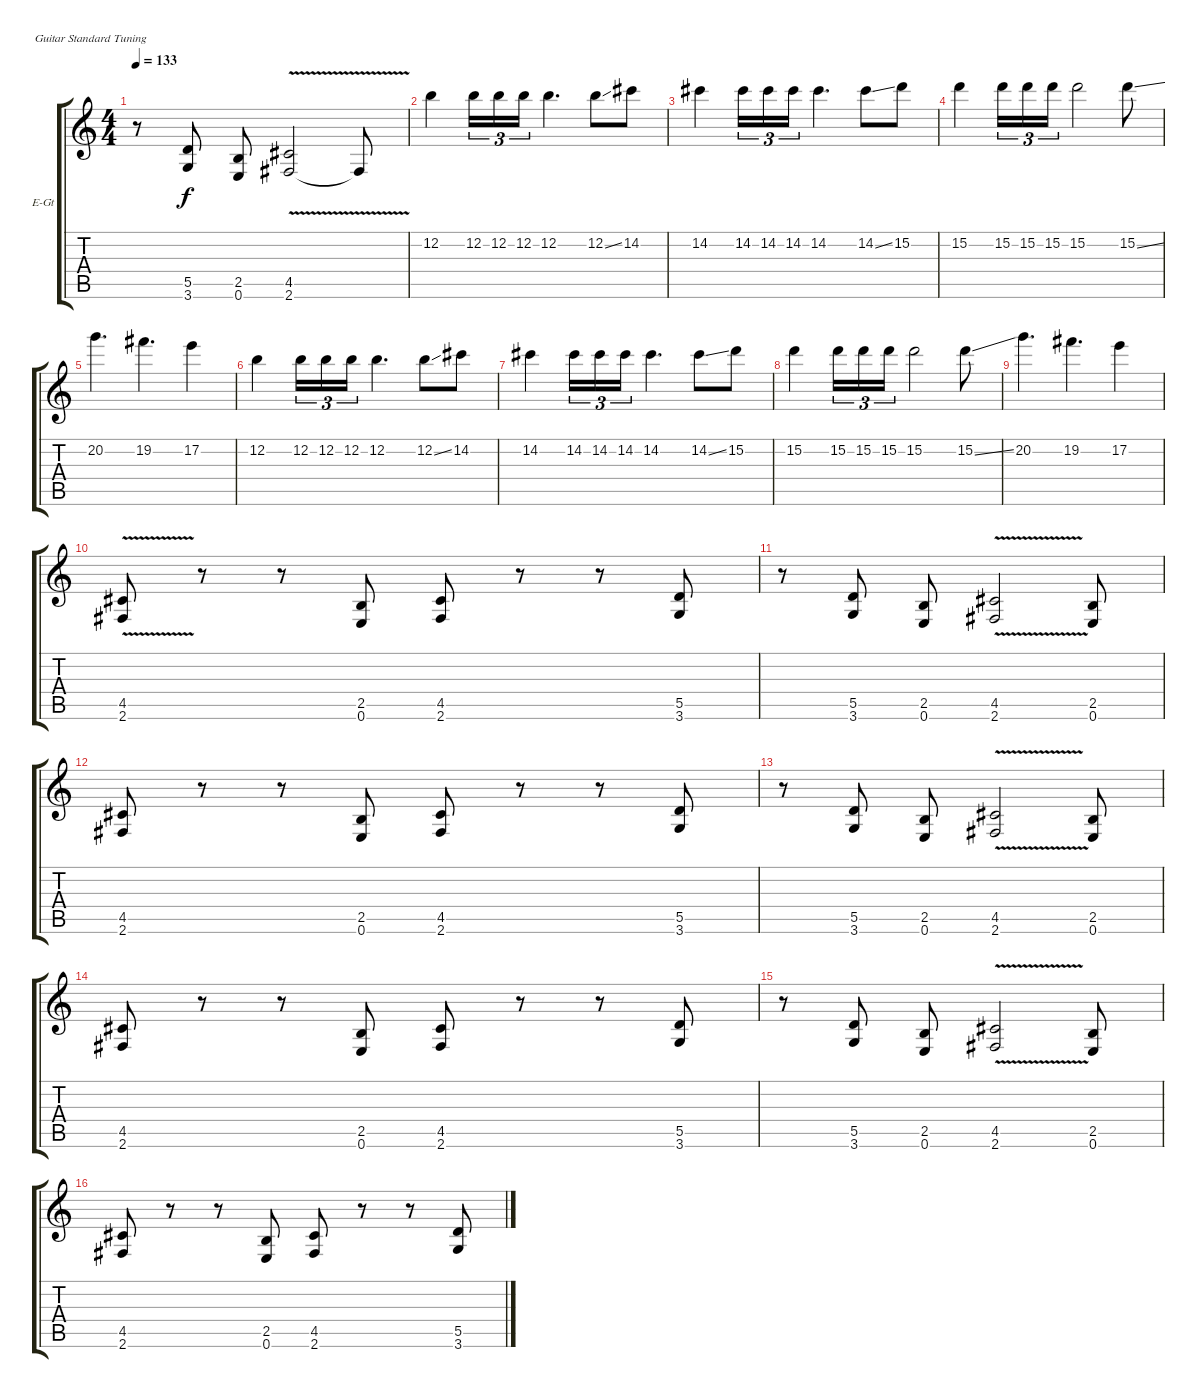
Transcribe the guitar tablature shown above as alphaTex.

\bracketExtendMode groupsimilarinstruments
\firstSystemTrackNameOrientation horizontal
\otherSystemsTrackNameOrientation horizontal
\track ("Guitar 1" "E-Gt") {instrument overdrivenguitar}
\staff {score tabs}
\tuning (E4 B3 G3 D3 A2 E2)
\ts (4 4)
\tempo 133
\clef g2
\ks c
r.8{dy f} (5.5 3.6).8 (2.5 0.6).8 (4.5{v} 2.6{v}).2 2.6{v t}.8 |
12.2.4 12.2.16{tu (3 2)} 12.2.16{tu (3 2)} 12.2.16{tu (3 2)} 12.2.4{d} 12.2{ss}.8 14.2.8 |
14.2.4 14.2.16{tu (3 2)} 14.2.16{tu (3 2)} 14.2.16{tu (3 2)} 14.2.4{d} 14.2{ss}.8 15.2.8 |
15.2.4 15.2.16{tu (3 2)} 15.2.16{tu (3 2)} 15.2.16{tu (3 2)} 15.2.2 15.2{ss}.8 |
20.2.4{d} 19.2.4{d} 17.2.4 |
12.2.4 12.2.16{tu (3 2)} 12.2.16{tu (3 2)} 12.2.16{tu (3 2)} 12.2.4{d} 12.2{ss}.8 14.2.8 |
14.2.4 14.2.16{tu (3 2)} 14.2.16{tu (3 2)} 14.2.16{tu (3 2)} 14.2.4{d} 14.2{ss}.8 15.2.8 |
15.2.4 15.2.16{tu (3 2)} 15.2.16{tu (3 2)} 15.2.16{tu (3 2)} 15.2.2 15.2{ss}.8 |
20.2.4{d} 19.2.4{d} 17.2.4 |
(4.5{v} 2.6{v}).8 r.8 r.8 (2.5 0.6).8 (4.5 2.6).8 r.8 r.8 (5.5 3.6).8 |
r.8 (5.5 3.6).8 (2.5 0.6).8 (4.5{v} 2.6{v}).2 (2.5 0.6).8 |
(4.5 2.6).8 r.8 r.8 (2.5 0.6).8 (4.5 2.6).8 r.8 r.8 (5.5 3.6).8 |
r.8 (5.5 3.6).8 (2.5 0.6).8 (4.5{v} 2.6{v}).2 (2.5 0.6).8 |
(4.5 2.6).8 r.8 r.8 (2.5 0.6).8 (4.5 2.6).8 r.8 r.8 (5.5 3.6).8 |
r.8 (5.5 3.6).8 (2.5 0.6).8 (4.5{v} 2.6{v}).2 (2.5 0.6).8 |
(4.5 2.6).8 r.8 r.8 (2.5 0.6).8 (4.5 2.6).8 r.8 r.8 (5.5 3.6).8
